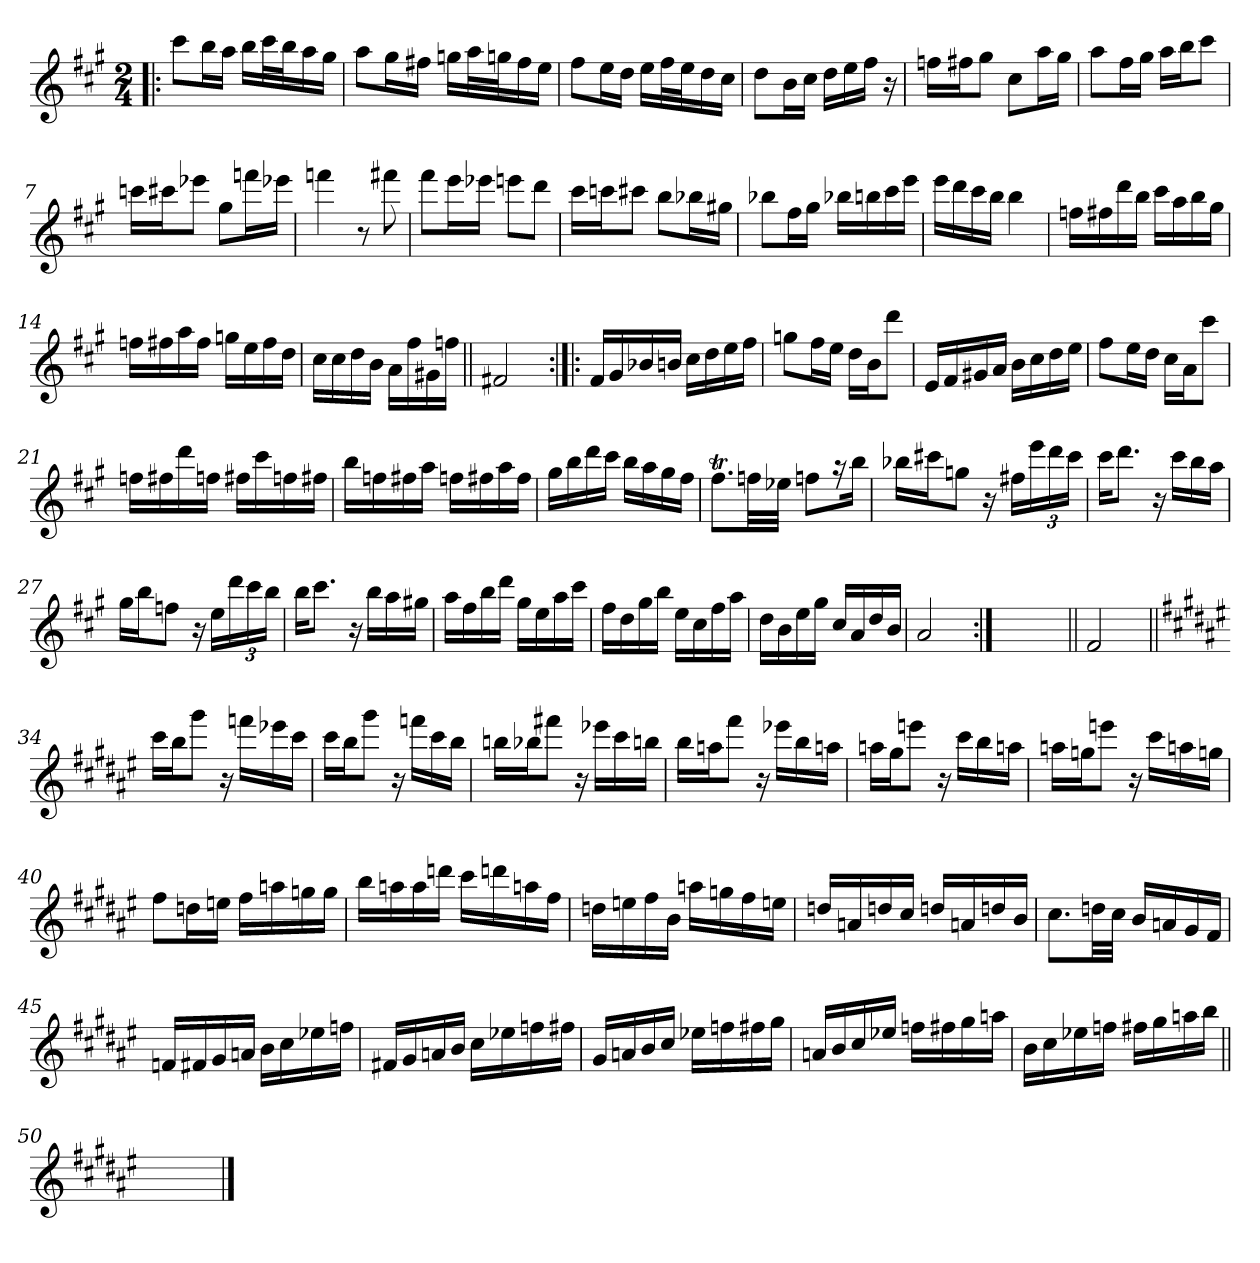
**kern
*part1
*staff1
*clefG2
*k[f#c#g#]
*A:
*M2/4
=1!|:
8ccc#\L
16bb\L
16aa\JJ
16bb\LL
32ccc#\L
32bb\J
16aa\
16gg#\JJ
=2
8aa\L
16gg#\L
16ff#X\JJ
16ggn\LL
32aa\L
32ggn\J
16ff#\
16ee\JJ
=3
8ff#\L
16ee\L
16dd\JJ
16ee\LL
32ff#\L
32ee\J
16dd\
16cc#\JJ
=4
8dd\L
16b\L
16cc#\JJ
16dd\LL
16ee\
16ff#\JJ
16r
!!LO:LB:g=z
=5
16ffn\LL
16ff#X\J
8gg#\J
8cc#\L
16aa\L
16gg#\JJ
=6
8aa\L
16ff#\L
16gg#\JJ
16aa\LL
16bb\J
8ccc#\J
=7
16cccn\LL
16ccc#X\J
8eee-X\J
8gg#\L
16fffn\L
16eee-X\JJ
=8
4fffn\
8r
8fff#X\
=9
8fff#\L
16eee\L
16eee-X\JJ
8eeen\L
8ddd\J
!!LO:LB:g=z
=10
16ccc#\LL
16cccn\J
8ccc#X\J
8bb\L
16bb-X\L
16gg#X\JJ
=11
8bb-X\L
16ff#\L
16gg#\JJ
16bb-X\LL
16bbn\
16ccc#\
16eee\JJ
=12
16eee\LL
16ddd\
16ccc#\
16bb\JJ
4bb\
=13
16ffn\LL
16ff#X\
16ddd\
16bb\JJ
16ccc#\LL
16aa\
16bb\
16gg#\JJ
=14
16ffn\LL
16ff#X\
16aa\
16ff#\JJ
16ggn\LL
16ee\
16ff#\
16dd\JJ
!!LO:LB:g=z
=15
16cc#\LL
16cc#\
16dd\
16b\JJ
16a\LL
16ff#\
16g#X\
16ffn\JJ
=16||
2f#X/
=17:|!|:
16f#/LL
16g#/
16b-X/
16bn/JJ
16cc#\LL
16dd\
16ee\
16ff#\JJ
=18
8ggn\L
16ff#\L
16ee\JJ
16dd\LL
16b\J
8ddd\J
=19
16e/LL
16f#/
16g#X/
16a/JJ
16b\LL
16cc#\
16dd\
16ee\JJ
!!LO:LB:g=z
=20
8ff#\L
16ee\L
16dd\JJ
16cc#\LL
16a\J
8ccc#\J
=21
16ffn\LL
16ff#X\
16ddd\
16ffn\JJ
16ff#X\LL
16ccc#\
16ffn\
16ff#X\JJ
=22
16bb\LL
16ffn\
16ff#X\
16aa\JJ
16ffn\LL
16ff#X\
16aa\
16ff#\JJ
=23
16gg#\LL
16bb\
16ddd\
16ccc#\JJ
16bb\LL
16aa\
16gg#\
16ff#\JJ
!!LO:LB:g=z
=24
8.ff#T\L
32ffn\LL
32ee-XTTT\JJJ
8ffn\L
16r
16bb\Jk
=25
16bb-X\LL
16ccc#X\J
8ggn\J
16r
16ff#X\KL
24eee\L
24ddd\
24ccc#\JJ
=26
16ccc#\KL
8.ddd\J
16r
16ccc#\LL
16bb\
16aa\JJ
=27
16gg#\LL
16bb\J
8ffn\J
16r
16ee\KL
24ddd\L
24ccc#\
24bb\JJ
=28
16bb\KL
8.ccc#\J
16r
16bb\LL
16aa\
16gg#X\JJ
!!LO:LB:g=z
=29
16aa\LL
16ff#\
16bb\
16ddd\JJ
16gg#\LL
16ee\
16aa\
16ccc#\JJ
=30
16ff#\LL
16dd\
16gg#\
16bb\JJ
16ee\LL
16cc#\
16ff#\
16aa\JJ
=31
16dd\LL
16b\
16ee\
16gg#\JJ
16cc#/LL
16a/
16dd/
16b/JJ
=32
2a/
=32X321:|!
2ryy
!!LO:LB:g=z
=33||
2f#/
=34||
*k[f#c#g#d#a#e#]
*F#:
16ccc#\LL
16bb\J
8ggg#\J
16r
16fffn\LL
16eee-X\
16ccc#\JJ
=35
16ccc#\LL
16bb\J
8ggg#\J
16r
16fffn\LL
16ccc#\
16bb\JJ
=36
16bbn\LL
16bb-X\J
8fff#X\J
16r
16eee-X\LL
16ccc#\
16bbn\JJ
=37
16bb\LL
16aan\J
8fff#\J
16r
16eee-X\LL
16bb\
16aan\JJ
!!LO:LB:g=z
=38
16aan\LL
16gg#\J
8eeen\J
16r
16ccc#\LL
16bb\
16aan\JJ
=39
16aan\LL
16ggn\J
8eeen\J
16r
16ccc#\LL
16aan\
16ggn\JJ
=40
8ff#\L
16ddn\L
16een\JJ
16ff#\LL
16aan\
16ggn\
16gg\JJ
=41
16bb\LL
16aan\
16aa\
16dddn\JJ
16ccc#\LL
16dddn\
16aan\
16ff#\JJ
!!LO:LB:g=z
=42
16ddn\LL
16een\
16ff#\
16b\JJ
16aan\LL
16ggn\
16ff#\
16een\JJ
=43
16ddn/LL
16an/
16ddn/
16cc#/JJ
16ddn/LL
16an/
16ddn/
16b/JJ
=44
8.cc#\L
32ddn\LL
32cc#\JJJ
16b/LL
16an/
16g#/
16f#/JJ
=45
16fn/LL
16f#X/
16g#/
16an/JJ
16b\LL
16cc#\
16ee-X\
16ffn\JJ
!!LO:LB:g=z
=46
16f#X/LL
16g#/
16an/
16b/JJ
16cc#\LL
16ee-X\
16ffn\
16ff#X\JJ
=47
16g#/LL
16an/
16b/
16cc#/JJ
16ee-X\LL
16ffn\
16ff#X\
16gg#\JJ
=48
16an/LL
16b/
16cc#/
16ee-X/JJ
16ffn\LL
16ff#X\
16gg#\
16aan\JJ
=49
16b\LL
16cc#\
16ee-X\
16ffn\JJ
16ff#X\LL
16gg#\
16aan\
16bb\JJ
=50||
2ryy
==
*-
